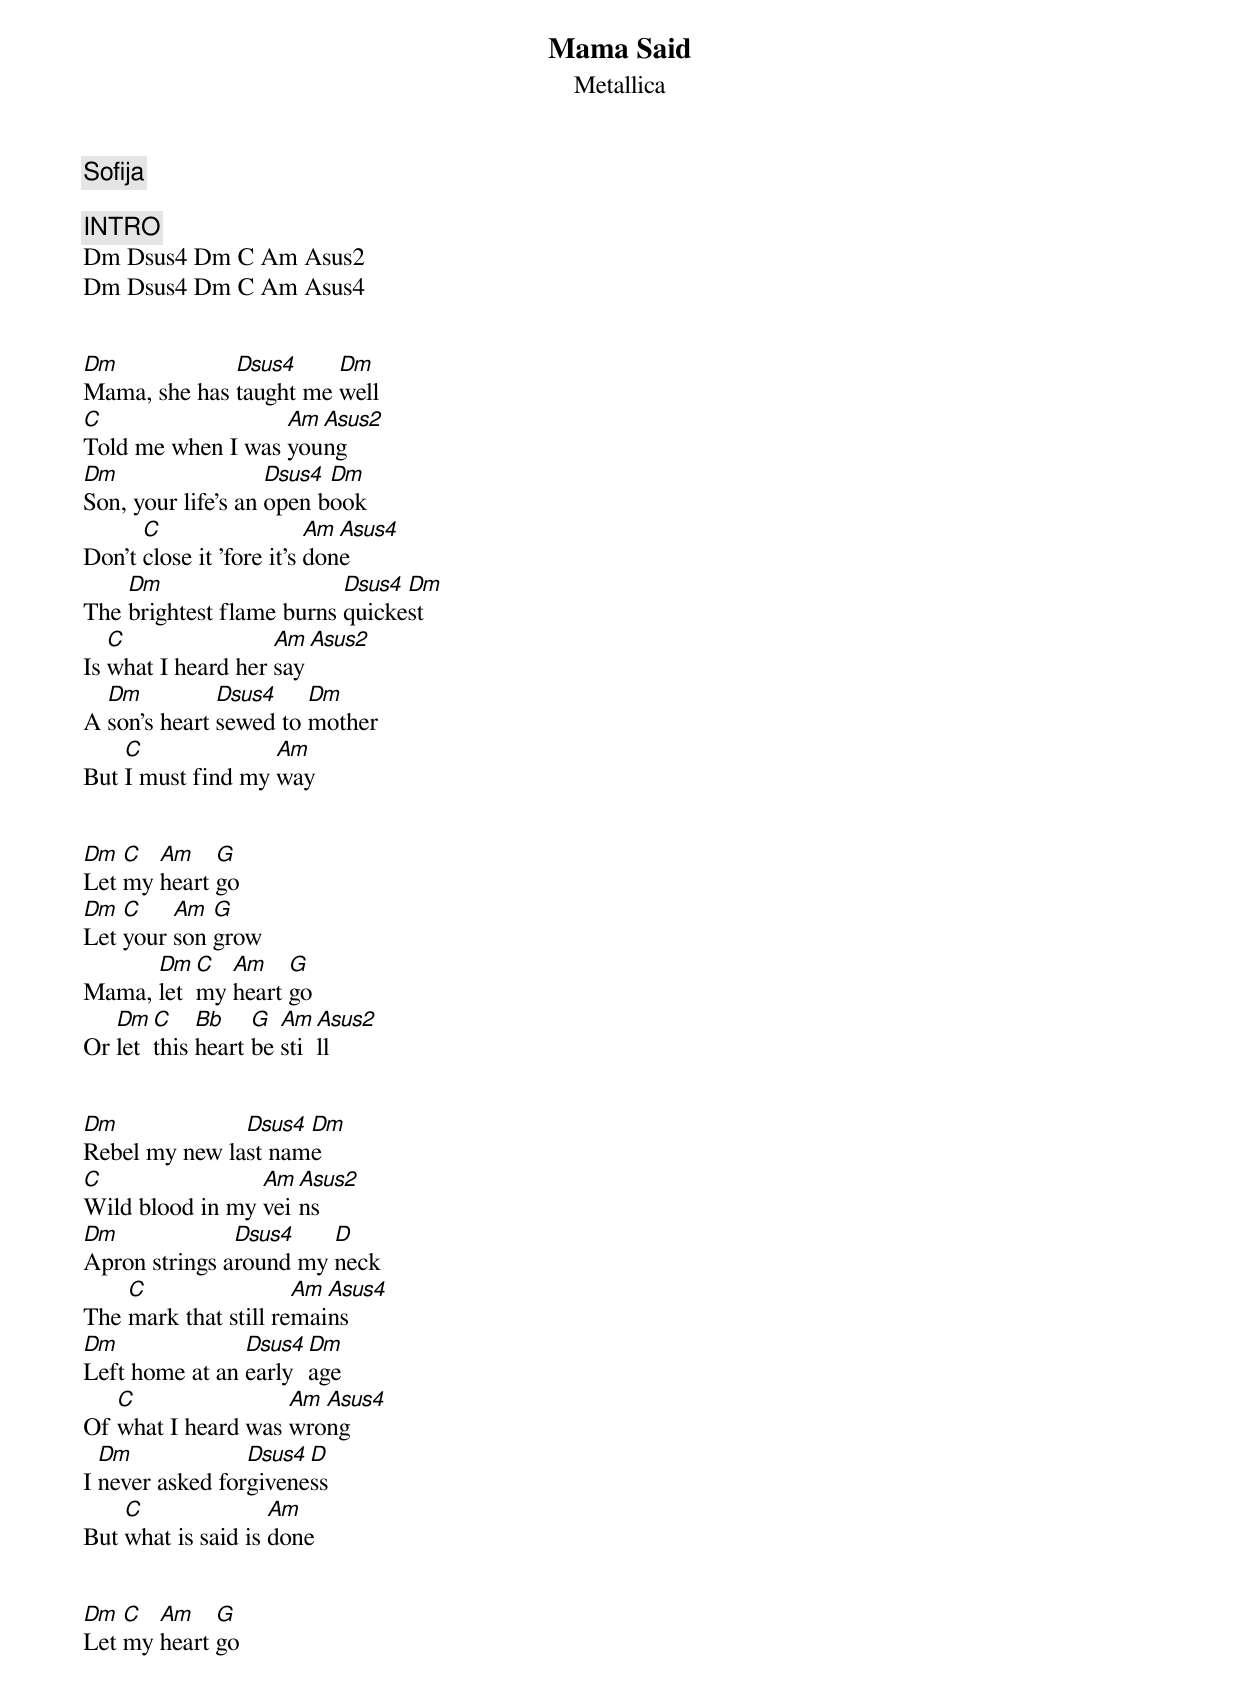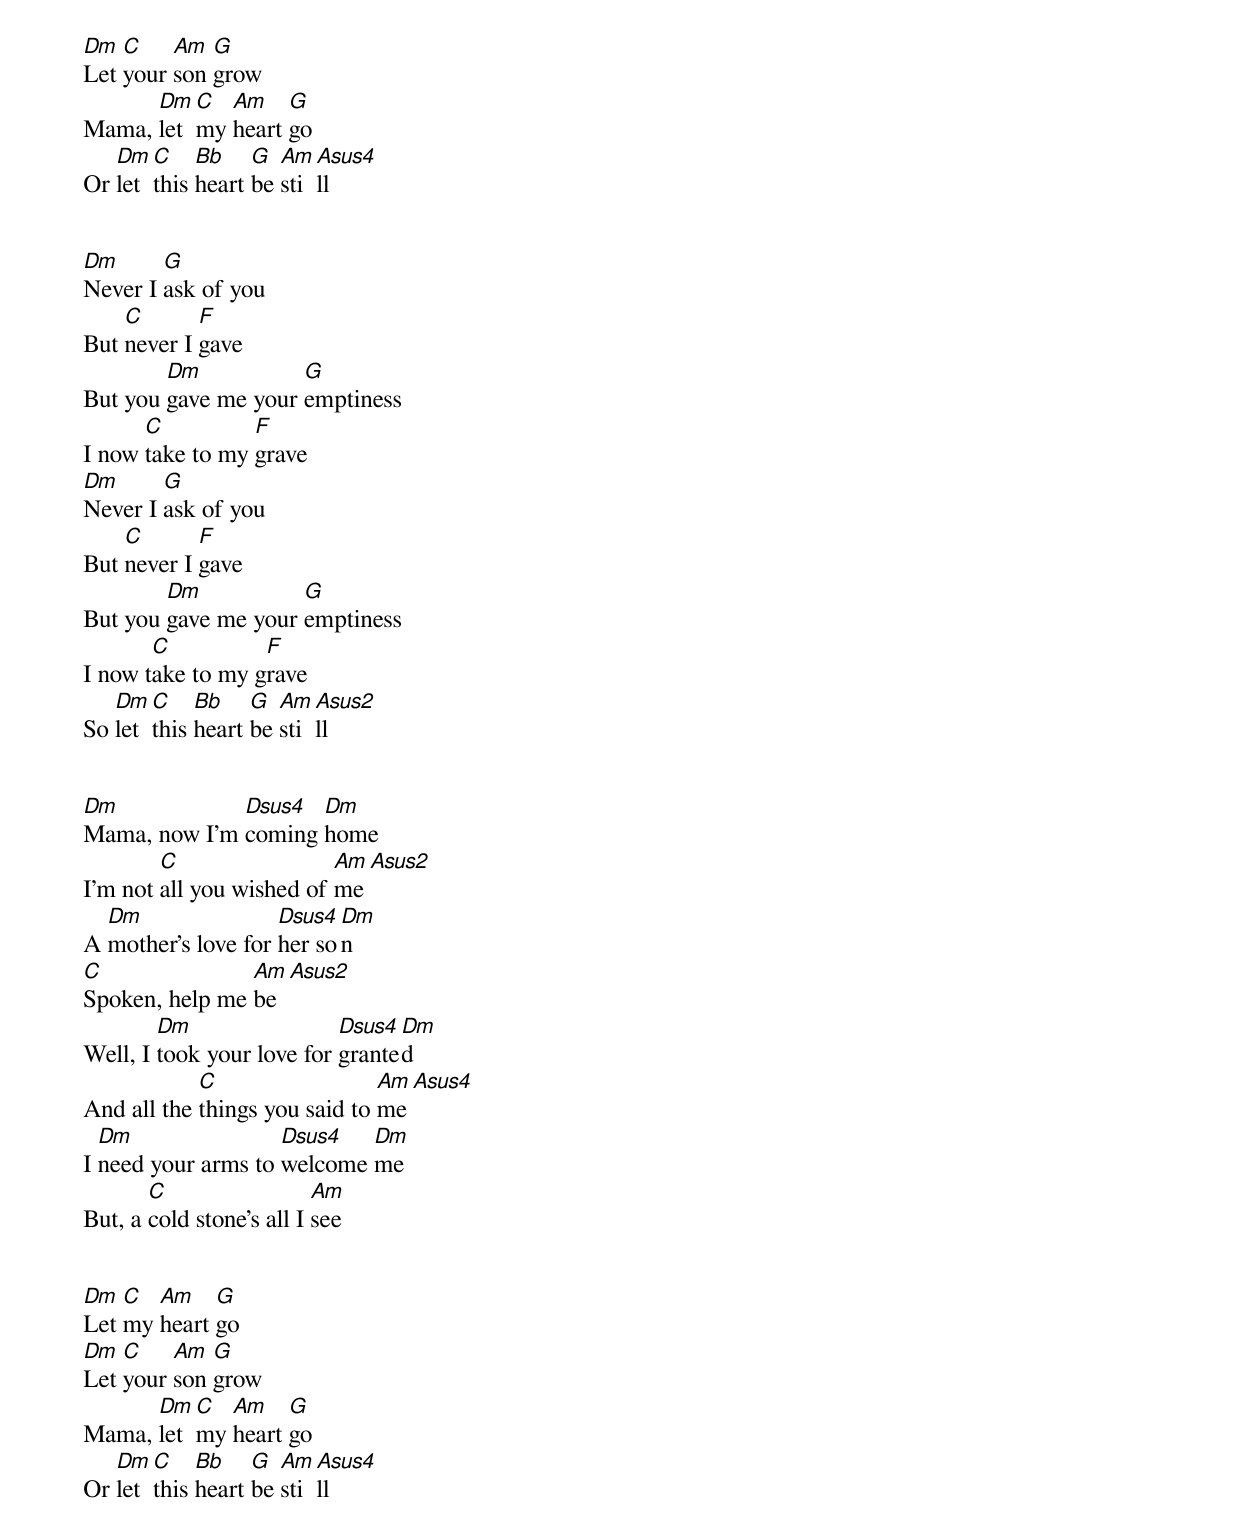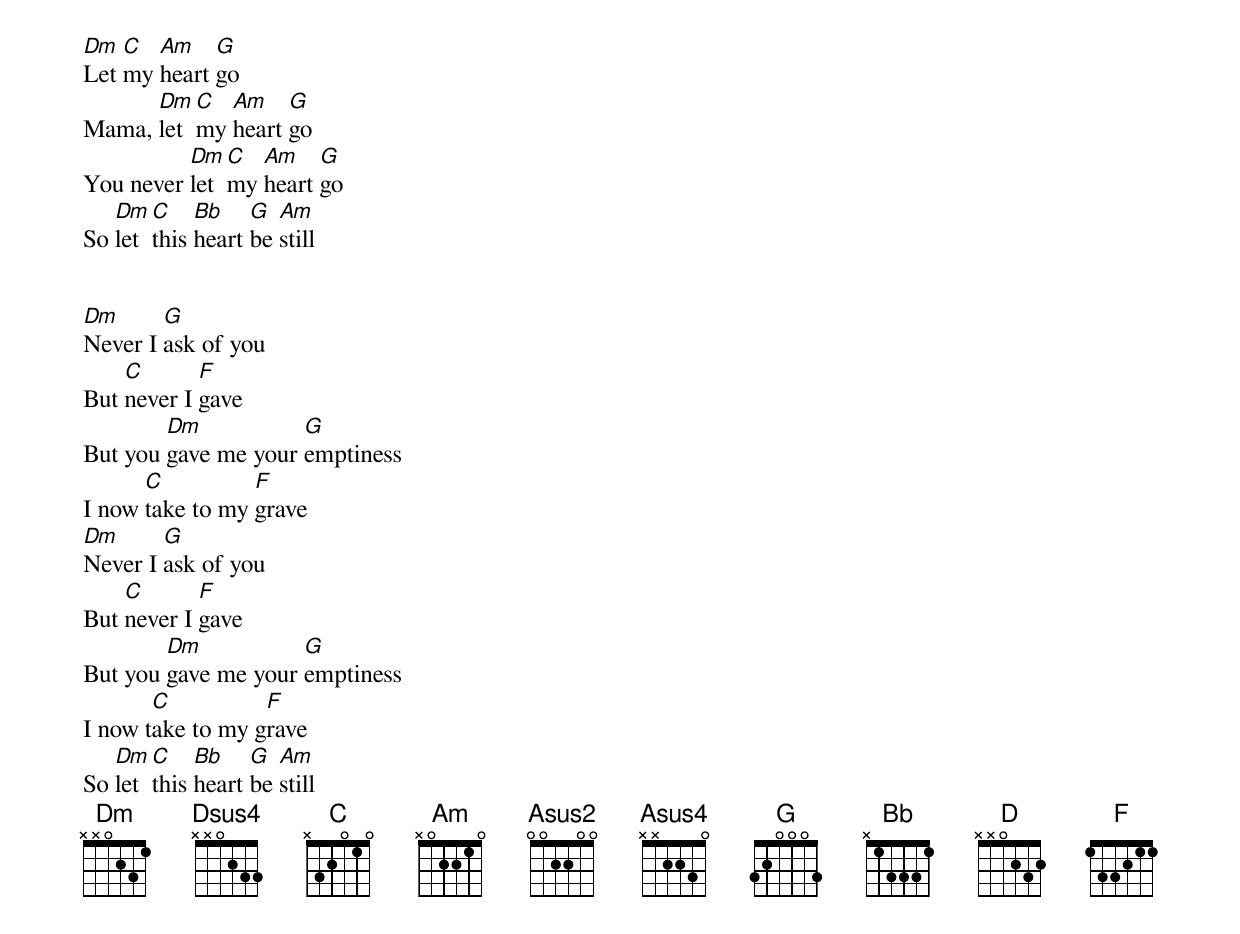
Mama Said
Metallica
Sofija

INTRO
Dm Dsus4 Dm C Am Asus2
Dm Dsus4 Dm C Am Asus4


Dm            Dsus4     Dm
Mama, she has taught me well
C                  Am Asus2
Told me when I was young
Dm                  Dsus4 Dm
Son, your life's an open book
      C                   Am Asus4
Don't close it 'fore it's done
    Dm                    Dsus4 Dm
The brightest flame burns quickest
   C                Am Asus2
Is what I heard her say
  Dm          Dsus4    Dm
A son's heart sewed to mother
    C              Am
But I must find my way


Dm  C  Am    G
Let my heart go
Dm  C    Am  G
Let your son grow
      Dm  C  Am    G
Mama, let my heart go
   Dm  C    Bb    G  Am Asus2
Or let this heart be still


Dm             Dsus4 Dm
Rebel my new last name
C                Am Asus2
Wild blood in my veins
Dm             Dsus4    D
Apron strings around my neck
    C                 Am Asus4
The mark that still remains
Dm              Dsus4 Dm
Left home at an early age
   C                Am Asus4
Of what I heard was wrong
  Dm             Dsus4 D
I never asked forgiveness
    C               Am
But what is said is done


Dm  C  Am    G
Let my heart go
Dm  C    Am  G
Let your son grow
      Dm  C  Am    G
Mama, let my heart go
   Dm  C    Bb    G  Am Asus4
Or let this heart be still


Dm      G
Never I ask of you
    C       F
But never I gave
        Dm           G
But you gave me your emptiness
      C          F
I now take to my grave
Dm      G
Never I ask of you
    C       F
But never I gave
        Dm           G
But you gave me your emptiness
       C          F
I now take to my grave
   Dm  C    Bb    G  Am Asus2
So let this heart be still


Dm            Dsus4  Dm
Mama, now I'm coming home
        C                 Am Asus2
I'm not all you wished of me
  Dm                Dsus4 Dm
A mother's love for her son
C               Am Asus2
Spoken, help me be
        Dm                 Dsus4 Dm
Well, I took your love for granted
            C                  Am Asus4
And all the things you said to me
  Dm                Dsus4   Dm
I need your arms to welcome me
       C                  Am
But, a cold stone's all I see


Dm  C  Am    G
Let my heart go
Dm  C    Am  G
Let your son grow
      Dm  C  Am    G
Mama, let my heart go
   Dm  C    Bb    G  Am Asus4
Or let this heart be still


Dm  C  Am    G
Let my heart go
      Dm  C  Am    G
Mama, let my heart go
          Dm  C  Am    G
You never let my heart go
   Dm  C    Bb    G  Am
So let this heart be still


Dm      G
Never I ask of you
    C       F
But never I gave
        Dm           G
But you gave me your emptiness
      C          F
I now take to my grave
Dm      G
Never I ask of you
    C       F
But never I gave
        Dm           G
But you gave me your emptiness
       C          F
I now take to my grave
   Dm  C    Bb    G  Am
So let this heart be still
